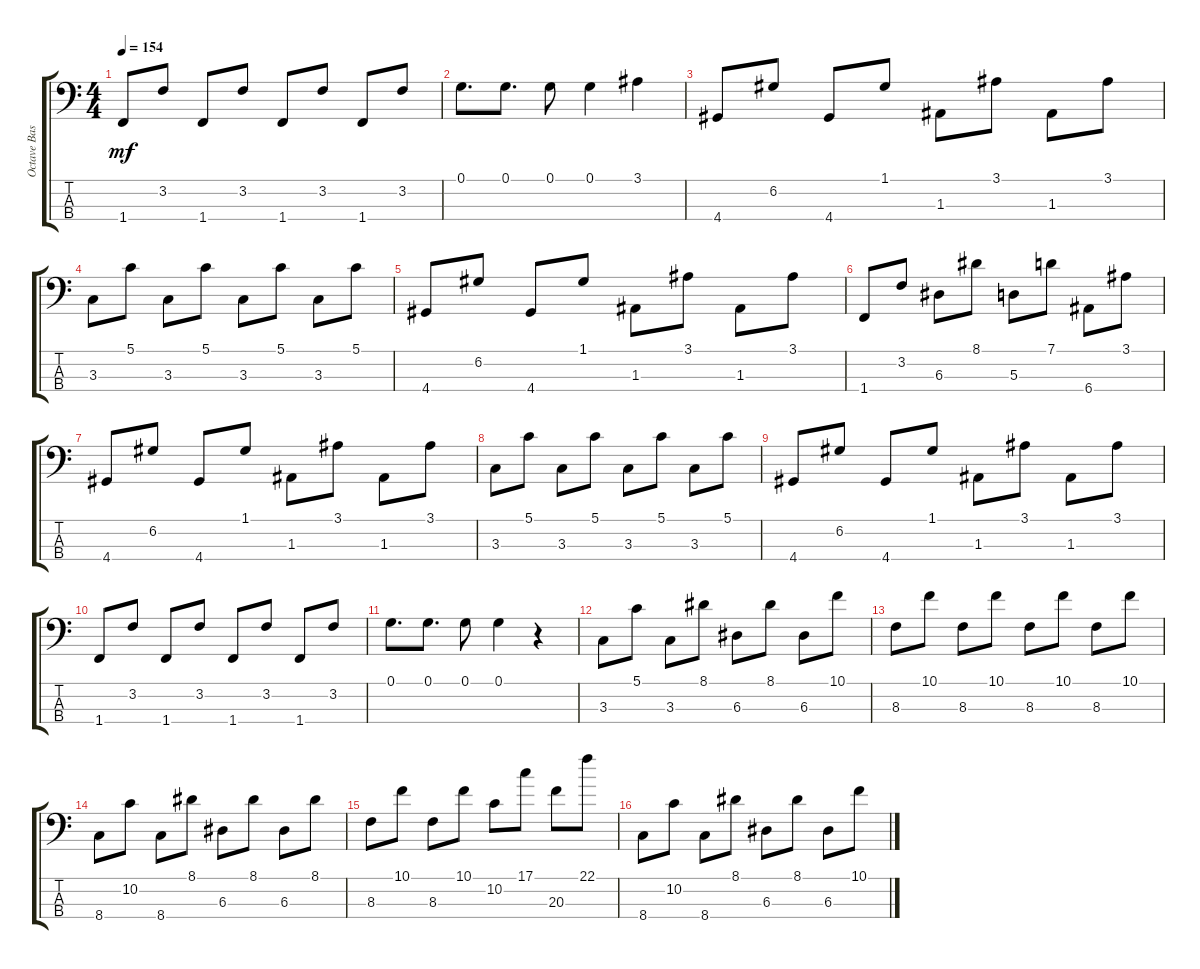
\track ("Octave Bass" "Octave Bas") {instrument electricbassfinger}
\staff {score tabs}
\tuning (G2 D2 A1 E1) {hide}
\ts (4 4)
\tempo 154
\clef f4
\ks c
1.4.8{dy mf} 3.2.8 1.4.8 3.2.8 1.4.8 3.2.8 1.4.8 3.2.8 |
0.1.8{d} 0.1.8{d} 0.1.8 0.1.4 3.1.4 |
4.4.8 6.2.8 4.4.8 1.1.8 1.3.8 3.1.8 1.3.8 3.1.8 |
3.3.8 5.1.8 3.3.8 5.1.8 3.3.8 5.1.8 3.3.8 5.1.8 |
4.4.8 6.2.8 4.4.8 1.1.8 1.3.8 3.1.8 1.3.8 3.1.8 |
1.4.8 3.2.8 6.3.8 8.1.8 5.3.8 7.1.8 6.4.8 3.1.8 |
4.4.8 6.2.8 4.4.8 1.1.8 1.3.8 3.1.8 1.3.8 3.1.8 |
3.3.8 5.1.8 3.3.8 5.1.8 3.3.8 5.1.8 3.3.8 5.1.8 |
4.4.8 6.2.8 4.4.8 1.1.8 1.3.8 3.1.8 1.3.8 3.1.8 |
1.4.8 3.2.8 1.4.8 3.2.8 1.4.8 3.2.8 1.4.8 3.2.8 |
0.1.8{d} 0.1.8{d} 0.1.8 0.1.4 r.4 |
3.3.8 5.1.8 3.3.8 8.1.8 6.3.8 8.1.8 6.3.8 10.1.8 |
8.3.8 10.1.8 8.3.8 10.1.8 8.3.8 10.1.8 8.3.8 10.1.8 |
8.4.8 10.2.8 8.4.8 8.1.8 6.3.8 8.1.8 6.3.8 8.1.8 |
8.3.8 10.1.8 8.3.8 10.1.8 10.2.8 17.1.8 20.3.8 22.1.8 |
8.4.8 10.2.8 8.4.8 8.1.8 6.3.8 8.1.8 6.3.8 10.1.8
